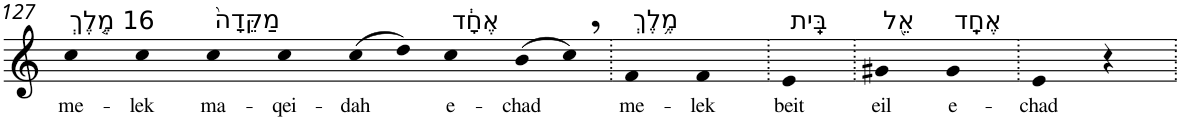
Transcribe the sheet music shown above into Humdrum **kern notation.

**kern	**text
*part1	*part1
*staff1	*staff1
*I"Piano	*
*I'Pno	*
!!LO:PB:g=z
*clefG2	*
*k[]	*
=127	=127
!LO:TX:a:t=16 מֶ֤לֶךְ	!
!	!LO:LY:b
4cc	me-
!	!LO:LY:b
4cc	-lek
!LO:TX:a:t=מַקֵּדָה֙	!
!	!LO:LY:b
4cc	ma-
!	!LO:LY:b
4cc	-qei-
!	!LO:LY:b
(>8cc	-dah
8dd)	.
!LO:TX:a:t=אֶחָ֔ד	!
!	!LO:LY:b
4cc	e-
!	!LO:LY:b
(>8b	-chad
8cc,)	.
=128.	=128.
!LO:TX:a:t=מֶ֥לֶךְ	!
!	!LO:LY:b
4f	me-
!	!LO:LY:b
4f	-lek
=129.	=129.
!LO:TX:a:t=בֵּֽית	!
!	!LO:LY:b
4e	beit
=130.	=130.
!LO:TX:a:t=אֵ֖ל	!
!	!LO:LY:b
4g#X	eil
!LO:TX:a:t=אֶחָֽד	!
!	!LO:LY:b
4g#	e-
=131.	=131.
!	!LO:LY:b
4e	-chad
4r	.
=.	=.
*-	*-
